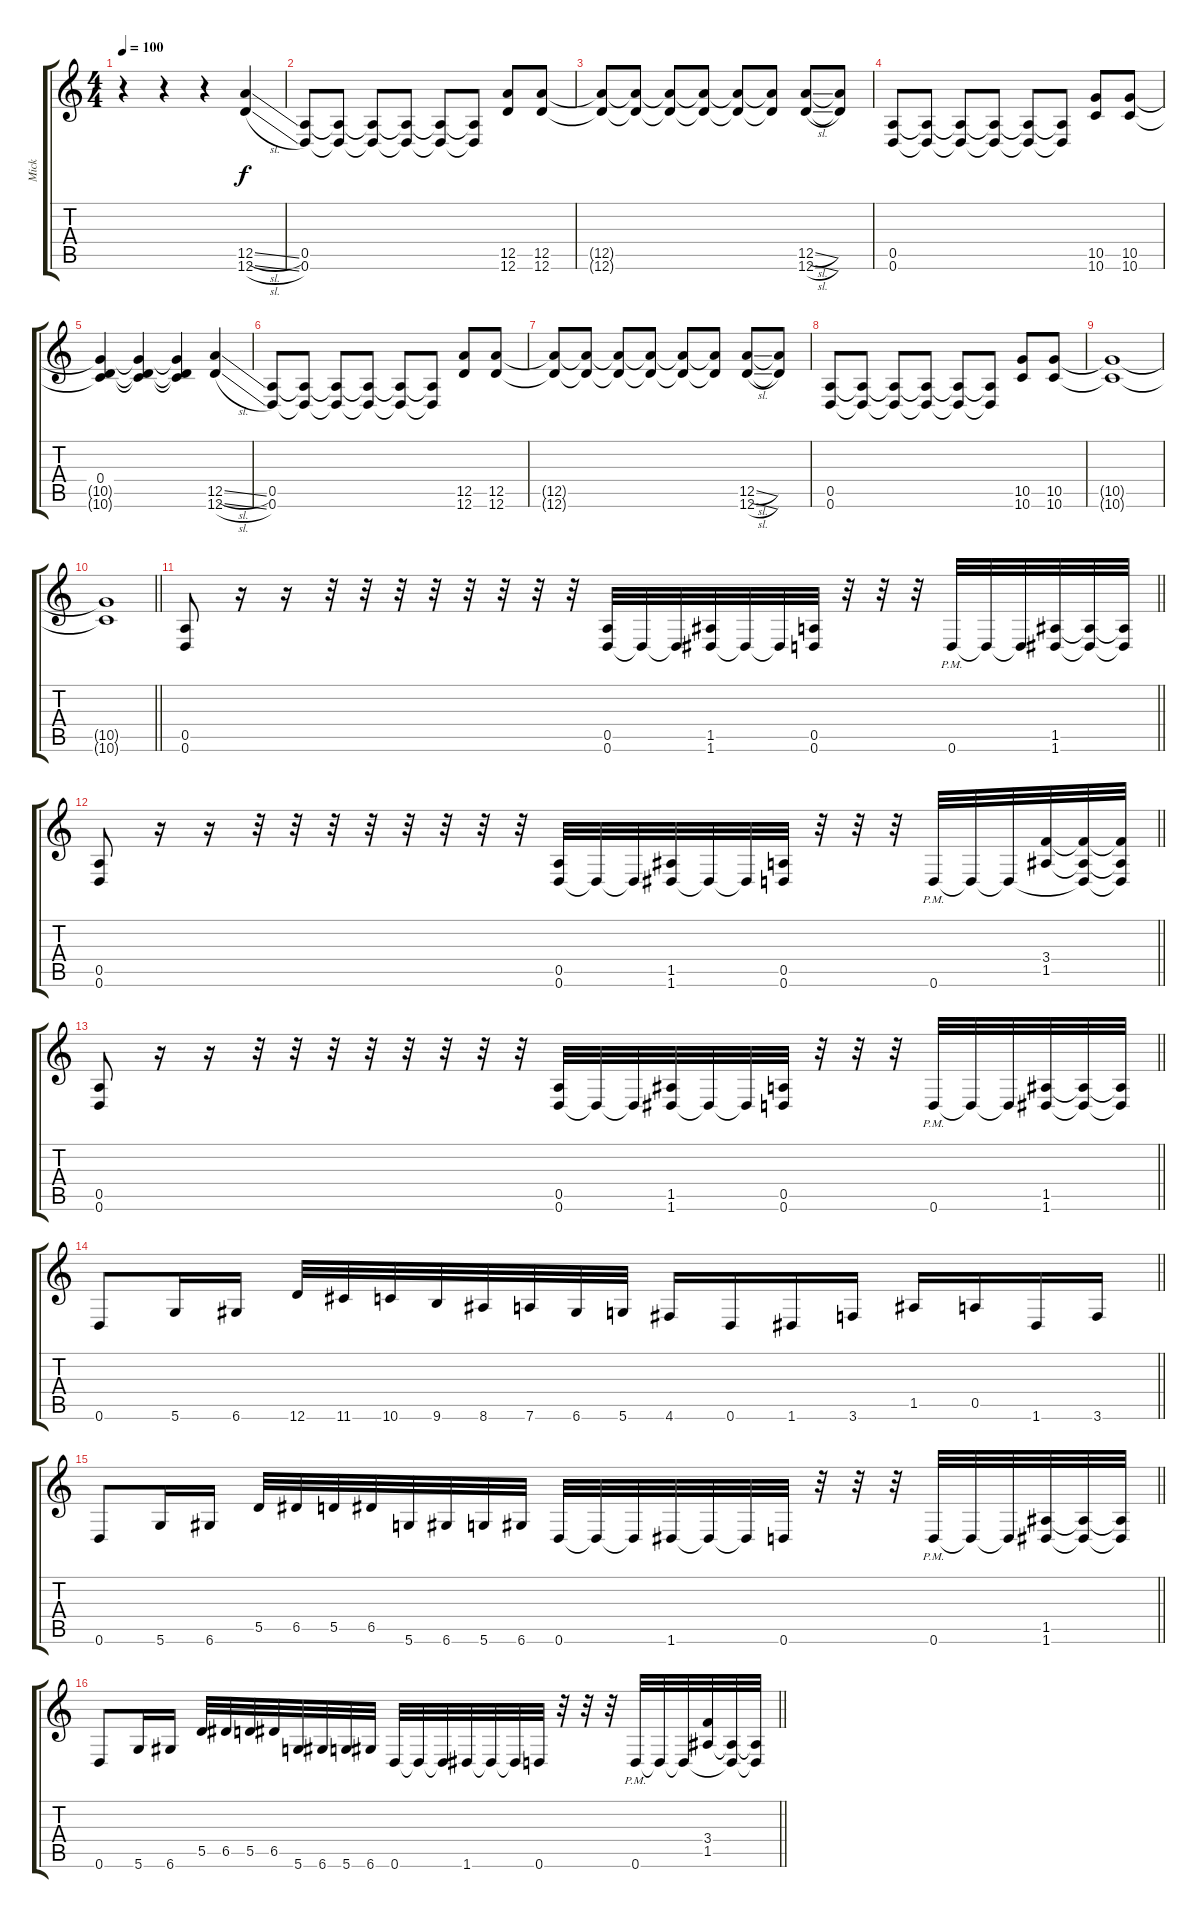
\track ("Mick" "Mick") {instrument distortionguitar}
\staff {score tabs}
\tuning (E4 A3 G3 D3 A2 D2) {hide}
\ts (4 4)
\tempo 100
\clef g2
\ks c
r.4{dy f} r.4 r.4 (12.5{sl} 12.6{sl}).4 |
(0.5 0.6).8 (0.5{t} 0.6{t}).8 (0.5{t} 0.6{t}).8 (0.5{t} 0.6{t}).8 (0.5{t} 0.6{t}).8 (0.5{t} 0.6{t}).8 (12.5 12.6).8 (12.5 12.6).8 |
(12.5{t} 12.6{t}).8 (12.5{t} 12.6{t}).8 (12.5{t} 12.6{t}).8 (12.5{t} 12.6{t}).8 (12.5{t} 12.6{t}).8 (12.5{t} 12.6{t}).8 (12.5{sl} 12.6{sl}).8 (12.5{t} 12.6{t}).8 |
(0.5 0.6).8 (0.5{t} 0.6{t}).8 (0.5{t} 0.6{t}).8 (0.5{t} 0.6{t}).8 (0.5{t} 0.6{t}).8 (0.5{t} 0.6{t}).8 (10.5 10.6).8 (10.5 10.6).8 |
(0.4 10.5{t} 10.6{t}).4 (0.4{t} 10.5{t} 10.6{t}).4 (0.4{t} 10.5{t} 10.6{t}).4 (12.5{sl} 12.6{sl}).4 |
(0.5 0.6).8 (0.5{t} 0.6{t}).8 (0.5{t} 0.6{t}).8 (0.5{t} 0.6{t}).8 (0.5{t} 0.6{t}).8 (0.5{t} 0.6{t}).8 (12.5 12.6).8 (12.5 12.6).8 |
(12.5{t} 12.6{t}).8 (12.5{t} 12.6{t}).8 (12.5{t} 12.6{t}).8 (12.5{t} 12.6{t}).8 (12.5{t} 12.6{t}).8 (12.5{t} 12.6{t}).8 (12.5{sl} 12.6{sl}).8 (12.5{t} 12.6{t}).8 |
(0.5 0.6).8 (0.5{t} 0.6{t}).8 (0.5{t} 0.6{t}).8 (0.5{t} 0.6{t}).8 (0.5{t} 0.6{t}).8 (0.5{t} 0.6{t}).8 (10.5 10.6).8 (10.5 10.6).8 |
(10.5{t} 10.6{t}).1 |
\barLineRight lightlight
(10.5{t} 10.6{t}).1 |
\barLineRight lightlight
(0.5 0.6).8 r.16 r.16 r.32 r.32 r.32 r.32 r.32 r.32 r.32 r.32 (0.5 0.6).32 0.6{t}.32 0.6{t}.32 (1.5 1.6).32 1.6{t}.32 1.6{t}.32 (0.5 0.6).32 r.32 r.32 r.32 0.6{pm}.32 0.6{t}.32 0.6{t}.32 (1.5 1.6).32 (1.5{t} 1.6{t}).32 (1.5{t} 1.6{t}).32 |
\barLineRight lightlight
(0.5 0.6).8 r.16 r.16 r.32 r.32 r.32 r.32 r.32 r.32 r.32 r.32 (0.5 0.6).32 0.6{t}.32 0.6{t}.32 (1.5 1.6).32 1.6{t}.32 1.6{t}.32 (0.5 0.6).32 r.32 r.32 r.32 0.6{pm}.32 0.6{t}.32 0.6{t}.32 (3.4 1.5).32 (3.4{t} 1.5{t} 0.6{t}).32 (3.4{t} 1.5{t} 0.6{t}).32 |
\barLineRight lightlight
(0.5 0.6).8 r.16 r.16 r.32 r.32 r.32 r.32 r.32 r.32 r.32 r.32 (0.5 0.6).32 0.6{t}.32 0.6{t}.32 (1.5 1.6).32 1.6{t}.32 1.6{t}.32 (0.5 0.6).32 r.32 r.32 r.32 0.6{pm}.32 0.6{t}.32 0.6{t}.32 (1.5 1.6).32 (1.5{t} 1.6{t}).32 (1.5{t} 1.6{t}).32 |
\barLineRight lightlight
0.6.8 5.6.16 6.6.16 12.6.32 11.6.32 10.6.32 9.6.32 8.6.32 7.6.32 6.6.32 5.6.32 4.6.16 0.6.16 1.6.16 3.6.16 1.5.16 0.5.16 1.6.16 3.6.16 |
\barLineRight lightlight
0.6.8 5.6.16 6.6.16 5.5.32 6.5.32 5.5.32 6.5.32 5.6.32 6.6.32 5.6.32 6.6.32 0.6.32 0.6{t}.32 0.6{t}.32 1.6.32 1.6{t}.32 1.6{t}.32 0.6.32 r.32 r.32 r.32 0.6{pm}.32 0.6{t}.32 0.6{t}.32 (1.5 1.6).32 (1.5{t} 1.6{t}).32 (1.5{t} 1.6{t}).32 |
\barLineRight lightlight
0.6.8 5.6.16 6.6.16 5.5.32 6.5.32 5.5.32 6.5.32 5.6.32 6.6.32 5.6.32 6.6.32 0.6.32 0.6{t}.32 0.6{t}.32 1.6.32 1.6{t}.32 1.6{t}.32 0.6.32 r.32 r.32 r.32 0.6{pm}.32 0.6{t}.32 0.6{t}.32 (3.4 1.5).32 (1.5{t} 0.6{t}).32 (1.5{t} 0.6{t}).32
